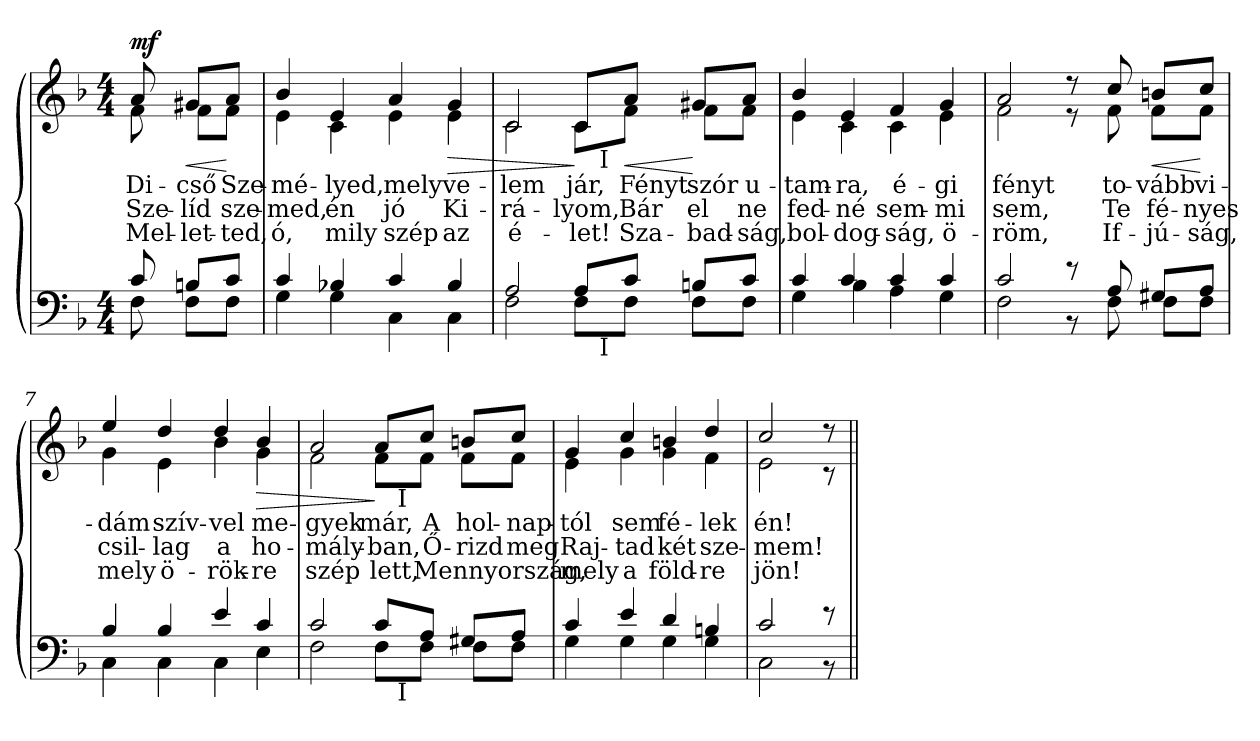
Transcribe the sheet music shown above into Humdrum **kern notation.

**kern	**kern	**text	**text	**text	**dynam
*part2	*part1	*part1	*part1	*part1	*part1
*staff2	*staff1	*staff1	*staff1	*staff1	*staff1
*clefF4	*clefG2	*	*	*	*
*k[b-]	*k[b-]	*	*	*	*
*d:	*d:	*	*	*	*
*M4/4	*M4/4	*	*	*	*
=1	=1	=1	=1	=1	=1
*^	*	*	*	*	*
!	!	!LO:TX:a:B:t=Allegretto	!	!	!	!
!	!	!	!LO:LY:b	!LO:LY:b	!LO:LY:b	!LO:DY:b
*	*	*^	*	*	*	*
8c/	8F\	8a/	8f\	Di-	Sze-	Mel-	mf
!	!	!	!	!LO:LY:b	!LO:LY:b	!LO:LY:b	!LO:HP:b
8Bn/L	8F\L	8g#X/L	8f\L	-cső	-líd	-let-	<
!	!	!	!	!LO:LY:b	!LO:LY:b	!LO:LY:b	!
8c/J	8F\J	8a/J	8f\J	Sze-	sze-	-ted,	[
=2	=2	=2	=2	=2	=2	=2	=2
!	!	!	!	!LO:LY:b	!LO:LY:b	!LO:LY:b	!
4c/	4G\	4b-/	4e\	-mé-	-med,	ó,	.
!	!	!	!	!LO:LY:b	!LO:LY:b	!LO:LY:b	!
4B-X/	4G\	4e/	4c\	-lyed,	én	mily	.
!	!	!	!	!LO:LY:b	!LO:LY:b	!LO:LY:b	!
4c/	4C\	4a/	4e\	mely	jó	szép	.
!	!	!	!	!LO:LY:b	!LO:LY:b	!LO:LY:b	!LO:HP:b
4B-/	4C\	4g/	4e\	ve-	Ki-	az	>
*	*	*v	*v	*	*	*	*
=3	=3	=3	=3	=3	=3	=3
*	*	*^	*	*	*	*
!	!	!	!	!LO:LY:b	!LO:LY:b	!LO:LY:b	!
*	*^	*	*^	*	*	*	*
2A/	2F\	2ryy	2c/	2c\	2ryy	-lem	-rá-	é-	.
!	!	!	!	!	!	!LO:LY:b	!LO:LY:b	!LO:LY:b	!
8A/L	8F\L	16ryy	8c/L	8c\L	16ryy	jár,	-lyom,	-let!	]
!	!	!	!	!	!LO:TX:b:t=I	!	!	!	!
!	!	!LO:TX:b:t=I	!	!	!	!	!	!	!
.	.	4..ryy	.	.	4..ryy	.	.	.	.
!	!	!	!	!	!	!LO:LY:b	!LO:LY:b	!LO:LY:b	!LO:HP:b
8c/J	8F\J	.	8a/J	8f\J	.	Fényt	Bár	Sza-	<
!	!	!	!	!	!	!LO:LY:b	!LO:LY:b	!LO:LY:b	!
8Bn/L	8F\L	.	8g#X/L	8f\L	.	szór	el	-bad-	[
!	!	!	!	!	!	!LO:LY:b	!LO:LY:b	!LO:LY:b	!
8c/J	8F\J	.	8a/J	8f\J	.	u-	ne	-ság,	.
*	*v	*v	*	*	*	*	*	*	*
*	*	*v	*v	*v	*	*	*	*
=4	=4	=4	=4	=4	=4	=4
*	*^	*^	*	*	*	*
*	*	*	*	*^	*	*	*	*
!	!	!	!	!	!	!LO:LY:b	!LO:LY:b	!LO:LY:b	!
*	*v	*v	*	*	*	*	*	*	*
*	*	*	*v	*v	*	*	*	*
4c/	4G\	4b-/	4e\	-tam-	fed-	bol-	.
!	!	!	!	!LO:LY:b	!LO:LY:b	!LO:LY:b	!
4c/	4B-\	4e/	4c\	-ra,	-né	-dog-	.
!	!	!	!	!LO:LY:b	!LO:LY:b	!LO:LY:b	!
4c/	4A\	4f/	4c\	é-	sem-	-ság,	.
!	!	!	!	!LO:LY:b	!LO:LY:b	!LO:LY:b	!
4c/	4G\	4g/	4e\	-gi	-mi	ö-	.
=5	=5	=5	=5	=5	=5	=5	=5
!	!	!	!	!LO:LY:b	!LO:LY:b	!LO:LY:b	!
2c/	2F\	2a/	2f\	fényt	sem,	-röm,	.
8r	8r	8r	8r	.	.	.	.
!!LO:LB:g=z	!!
=6-	=6-	=6-	=6-	=6-	=6-	=6-	=6-
!	!	!	!	!LO:LY:b	!LO:LY:b	!LO:LY:b	!
8A/	8F\	8cc/	8f\	to-	Te	If-	.
!	!	!	!	!LO:LY:b	!LO:LY:b	!LO:LY:b	!LO:HP:b
8G#X/L	8F\L	8bn/L	8f\L	-vább	fé-	-jú-	<
!	!	!	!	!LO:LY:b	!LO:LY:b	!LO:LY:b	!
8A/J	8F\J	8cc/J	8f\J	vi-	-nyes	-ság,	[
=7	=7	=7	=7	=7	=7	=7	=7
!	!	!	!	!LO:LY:b	!LO:LY:b	!LO:LY:b	!
4B-/	4C\	4ee/	4g\	-dám	csil-	mely	.
!	!	!	!	!LO:LY:b	!LO:LY:b	!LO:LY:b	!
4B-/	4C\	4dd/	4e\	szív-	-lag	ö-	.
!	!	!	!	!LO:LY:b	!LO:LY:b	!LO:LY:b	!
4e/	4C\	4dd/	4b-\	-vel	a	-rök-	.
!	!	!	!	!LO:LY:b	!LO:LY:b	!LO:LY:b	!LO:HP:b
4c/	4E\	4b-/	4g\	me-	ho-	-re	>
*	*	*v	*v	*	*	*	*
=8	=8	=8	=8	=8	=8	=8
*	*	*^	*	*	*	*
!	!	!	!	!LO:LY:b	!LO:LY:b	!LO:LY:b	!
*	*^	*	*^	*	*	*	*
2c/	2F\	2ryy	2a/	2f\	2ryy	-gyek	-mály-	szép	.
!	!	!	!	!	!	!LO:LY:b	!LO:LY:b	!LO:LY:b	!
8c/L	8F\L	16ryy	8a/L	8f\L	16ryy	már,	-ban,	lett,	]
!	!	!	!	!	!LO:TX:b:t=I	!	!	!	!
!	!	!LO:TX:b:t=I	!	!	!	!	!	!	!
.	.	4..ryy	.	.	4..ryy	.	.	.	.
!	!	!	!	!	!	!LO:LY:b	!LO:LY:b	!LO:LY:b	!
8A/J	8F\J	.	8cc/J	8f\J	.	A	Ő-	Mennyország,	.
!	!	!	!	!	!	!LO:LY:b	!LO:LY:b	!	!
8G#X/L	8F\L	.	8bn/L	8f\L	.	hol-	-rizd	.	.
!	!	!	!	!	!	!LO:LY:b	!LO:LY:b	!	!
8A/J	8F\J	.	8cc/J	8f\J	.	-nap-	meg	.	.
*	*v	*v	*	*	*	*	*	*	*
*	*	*v	*v	*v	*	*	*	*
=9	=9	=9	=9	=9	=9	=9
*	*^	*^	*	*	*	*
*	*	*	*	*^	*	*	*	*
!	!	!	!	!	!	!LO:LY:b	!LO:LY:b	!LO:LY:b	!
*	*v	*v	*	*	*	*	*	*	*
*	*	*	*v	*v	*	*	*	*
4c/	4G\	4g/	4e\	-tól	Raj-	mely	.
!	!	!	!	!LO:LY:b	!LO:LY:b	!LO:LY:b	!
4e/	4G\	4cc/	4g\	sem	-tad	a	.
!	!	!	!	!LO:LY:b	!LO:LY:b	!LO:LY:b	!
4d/	4G\	4bn/	4g\	fé-	két	föld-	.
!	!	!	!	!LO:LY:b	!LO:LY:b	!LO:LY:b	!
4Bn/	4G\	4dd/	4f\	-lek	sze-	-re	.
=10	=10	=10	=10	=10	=10	=10	=10
!	!	!	!	!LO:LY:b	!LO:LY:b	!LO:LY:b	!
2c/	2C\	2cc/	2e\	én!	-mem!	jön!	.
8r	8r	8r	8r	.	.	.	.
*v	*v	*	*	*	*	*	*
*	*v	*v	*	*	*	*
=||	=||	=||	=||	=||	=||
*-	*-	*-	*-	*-	*-
